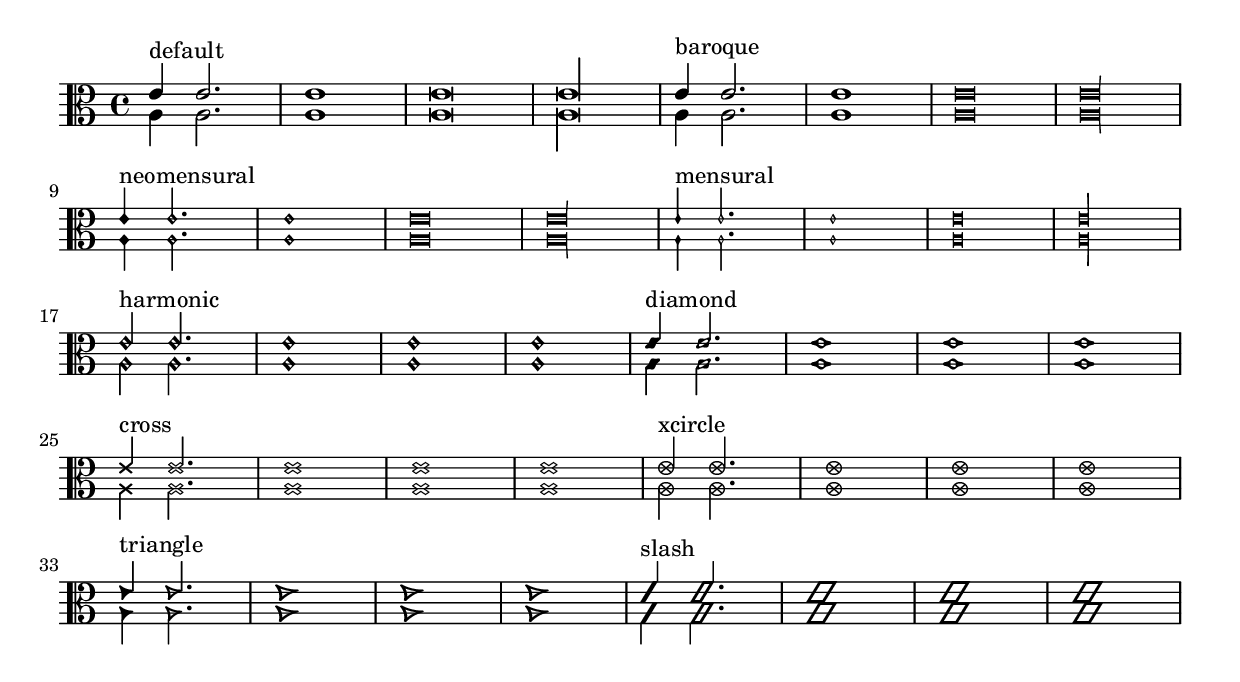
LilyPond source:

\version "2.4.0"
\header{
texidoc="
Note head shapes may be set from several choices.  
The stem endings should be adjusted according to the note head.  
If you want different note head styles on one stem,
you must create a special context.

Harmonic notes have a different shape and different
dimensions. 
"
}

pattern =  <<
      \new Voice {
        \override Stem  #'direction = #UP
        e'4
         e'2. e'1 e'\breve*1/2 e'\longa*1/4
      }
      \new Voice {
        \override Stem  #'direction = #DOWN
         a4 a2. a1 a\breve*1/2 a\longa*1/4
      }
    >>

\score {
   \transpose c c {
    \clef C

    \override Staff.NoteHead  #'style = #'default
    s1*0^\markup { "default" }
    \pattern

    \override Staff.NoteHead  #'style = #'baroque
    s1*0^\markup { "baroque" }
    \pattern
        \break

    \override Staff.NoteHead  #'style = #'neomensural
    s1*0^\markup { "neomensural" }
    \pattern

    \override Staff.NoteHead  #'style = #'mensural
    s1*0^\markup { "mensural" }
    \pattern
    
    \break

    \override Staff.NoteHead  #'style = #'harmonic
    s1*0^\markup { "harmonic" }
    \pattern

    \override Staff.NoteHead  #'style = #'diamond
    s1*0^\markup { "diamond" }
    \pattern
    \break

    \override Staff.NoteHead  #'style = #'cross
    s1*0^\markup { "cross" }
    \pattern

    \override Staff.NoteHead  #'style = #'xcircle
    s1*0^\markup { "xcircle" }
\pattern
    
    \break

    \override Staff.NoteHead  #'style = #'triangle
    s1*0^\markup { "triangle" }
    \pattern
    

    \override Staff.NoteHead  #'style = #'slash
    s1*0^\markup { "slash" }
    \pattern
    \break
  }

  \layout {
    indent = 0.0
    raggedright = ##t
  }
}
